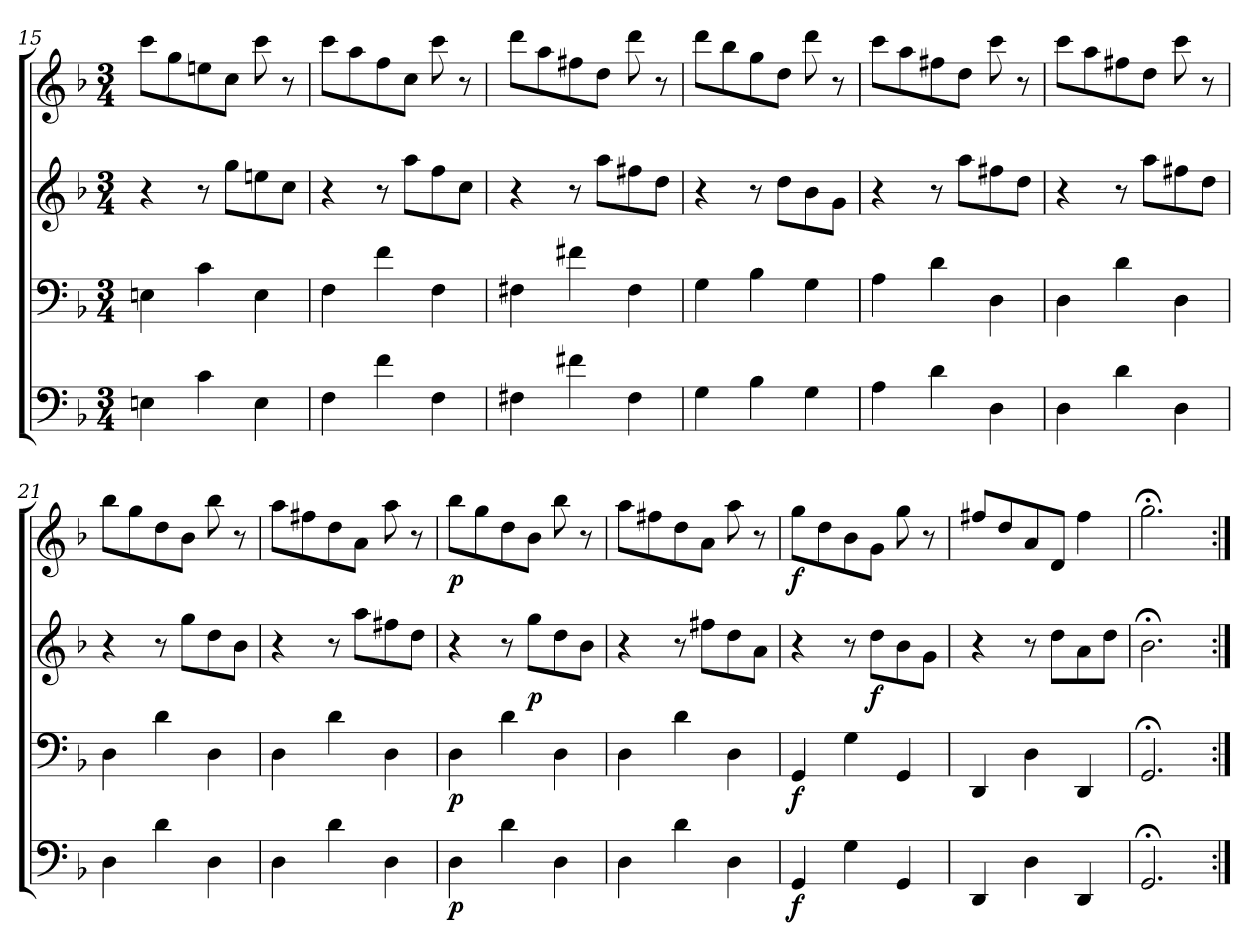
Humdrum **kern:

**kern	**dynam	**kern	**dynam	**kern	**dynam	**kern	**dynam
*part4	*part4	*part3	*part3	*part2	*part2	*part1	*part1
*staff4	*staff4	*staff3	*staff3	*staff2	*staff2	*staff1	*staff1
*clefF4	*	*clefF4	*	*clefG2	*	*clefG2	*
*k[b-]	*	*k[b-]	*	*k[b-]	*	*k[b-]	*
*M3/4	*	*M3/4	*	*M3/4	*	*M3/4	*
=15	=15	=15	=15	=15	=15	=15	=15
4En\	.	4En\	.	4r	.	8ccc\L	.
.	.	.	.	.	.	8gg\	.
4c\	.	4c\	.	8r	.	8een\	.
.	.	.	.	8gg\L	.	8cc\J	.
4E\	.	4E\	.	8een\	.	8ccc\	.
.	.	.	.	8cc\J	.	8r	.
=16	=16	=16	=16	=16	=16	=16	=16
4F\	.	4F\	.	4r	.	8ccc\L	.
.	.	.	.	.	.	8aa\	.
4f\	.	4f\	.	8r	.	8ff\	.
.	.	.	.	8aa\L	.	8cc\J	.
4F\	.	4F\	.	8ff\	.	8ccc\	.
.	.	.	.	8cc\J	.	8r	.
=17	=17	=17	=17	=17	=17	=17	=17
4F#X\	.	4F#X\	.	4r	.	8ddd\L	.
.	.	.	.	.	.	8aa\	.
4f#X\	.	4f#X\	.	8r	.	8ff#X\	.
.	.	.	.	8aa\L	.	8dd\J	.
4F#\	.	4F#\	.	8ff#X\	.	8ddd\	.
.	.	.	.	8dd\J	.	8r	.
=18	=18	=18	=18	=18	=18	=18	=18
4G\	.	4G\	.	4r	.	8ddd\L	.
.	.	.	.	.	.	8bb-\	.
4B-\	.	4B-\	.	8r	.	8gg\	.
.	.	.	.	8dd\L	.	8dd\J	.
4G\	.	4G\	.	8b-\	.	8ddd\	.
.	.	.	.	8g\J	.	8r	.
=19	=19	=19	=19	=19	=19	=19	=19
4A\	.	4A\	.	4r	.	8ccc\L	.
.	.	.	.	.	.	8aa\	.
4d\	.	4d\	.	8r	.	8ff#X\	.
.	.	.	.	8aa\L	.	8dd\J	.
4D\	.	4D\	.	8ff#X\	.	8ccc\	.
.	.	.	.	8dd\J	.	8r	.
=20	=20	=20	=20	=20	=20	=20	=20
4D\	.	4D\	.	4r	.	8ccc\L	.
.	.	.	.	.	.	8aa\	.
4d\	.	4d\	.	8r	.	8ff#X\	.
.	.	.	.	8aa\L	.	8dd\J	.
4D\	.	4D\	.	8ff#X\	.	8ccc\	.
.	.	.	.	8dd\J	.	8r	.
=21	=21	=21	=21	=21	=21	=21	=21
4D\	.	4D\	.	4r	.	8bb-\L	.
.	.	.	.	.	.	8gg\	.
4d\	.	4d\	.	8r	.	8dd\	.
.	.	.	.	8gg\L	.	8b-\J	.
4D\	.	4D\	.	8dd\	.	8bb-\	.
.	.	.	.	8b-\J	.	8r	.
=22	=22	=22	=22	=22	=22	=22	=22
4D\	.	4D\	.	4r	.	8aa\L	.
.	.	.	.	.	.	8ff#X\	.
4d\	.	4d\	.	8r	.	8dd\	.
.	.	.	.	8aa\L	.	8a\J	.
4D\	.	4D\	.	8ff#X\	.	8aa\	.
.	.	.	.	8dd\J	.	8r	.
=23	=23	=23	=23	=23	=23	=23	=23
4D\	p	4D\	p	4r	.	8bb-\L	p
.	.	.	.	.	.	8gg\	.
4d\	.	4d\	.	8r	.	8dd\	.
.	.	.	.	8gg\L	p	8b-\J	.
4D\	.	4D\	.	8dd\	.	8bb-\	.
.	.	.	.	8b-\J	.	8r	.
=24	=24	=24	=24	=24	=24	=24	=24
4D\	.	4D\	.	4r	.	8aa\L	.
.	.	.	.	.	.	8ff#X\	.
4d\	.	4d\	.	8r	.	8dd\	.
.	.	.	.	8ff#X\L	.	8a\J	.
4D\	.	4D\	.	8dd\	.	8aa\	.
.	.	.	.	8a\J	.	8r	.
=25	=25	=25	=25	=25	=25	=25	=25
4GG/	f	4GG/	f	4r	.	8gg\L	f
.	.	.	.	.	.	8dd\	.
4G\	.	4G\	.	8r	.	8b-\	.
.	.	.	.	8dd\L	f	8g\J	.
4GG/	.	4GG/	.	8b-\	.	8gg\	.
.	.	.	.	8g\J	.	8r	.
=26	=26	=26	=26	=26	=26	=26	=26
4DD/	.	4DD/	.	4r	.	8ff#X/L	.
.	.	.	.	.	.	8dd/	.
4D\	.	4D\	.	8r	.	8a/	.
.	.	.	.	8dd\L	.	8d/J	.
4DD/	.	4DD/	.	8a\	.	4ff#\	.
.	.	.	.	8dd\J	.	.	.
=27	=27	=27	=27	=27	=27	=27	=27
2.GG;</	.	2.GG;</	.	2.b-;<\	.	2.gg;<\	.
=:|!	=:|!	=:|!	=:|!	=:|!	=:|!	=:|!	=:|!
*-	*-	*-	*-	*-	*-	*-	*-
